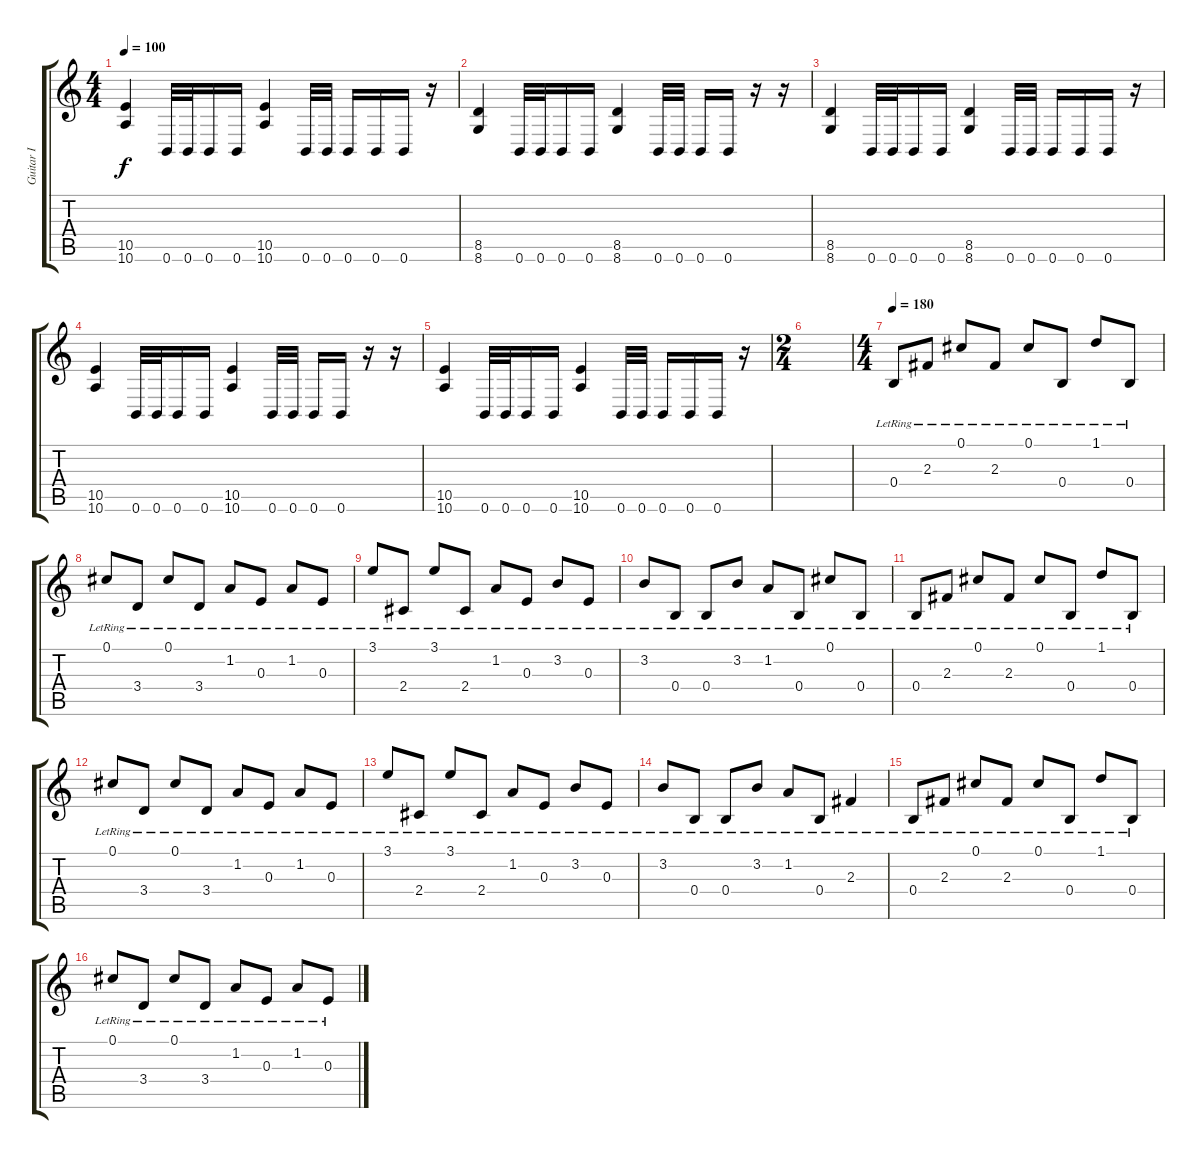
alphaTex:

\track ("Guitar I" "Guitar I") {instrument distortionguitar}
\staff {score tabs}
\tuning (Db4 Ab3 E3 B2 Gb2 B1) {hide}
\ts (4 4)
\tempo 100
\clef g2
\ks c
(10.5 10.6).4{dy f} 0.6.32 0.6.32 0.6.16 0.6.16 (10.5 10.6).4 0.6.32 0.6.32 0.6.16 0.6.16 0.6.16 r.16 |
(8.5 8.6).4 0.6.32 0.6.32 0.6.16 0.6.16 (8.5 8.6).4 0.6.32 0.6.32 0.6.16 0.6.16 r.16 r.16 |
(8.5 8.6).4 0.6.32 0.6.32 0.6.16 0.6.16 (8.5 8.6).4 0.6.32 0.6.32 0.6.16 0.6.16 0.6.16 r.16 |
(10.5 10.6).4 0.6.32 0.6.32 0.6.16 0.6.16 (10.5 10.6).4 0.6.32 0.6.32 0.6.16 0.6.16 r.16 r.16 |
(10.5 10.6).4 0.6.32 0.6.32 0.6.16 0.6.16 (10.5 10.6).4 0.6.32 0.6.32 0.6.16 0.6.16 0.6.16 r.16 |
\ts (2 4)
|
\ts (4 4)
\tempo 180
0.4{lr}.8{instrument electricguitarjazz} 2.3{lr}.8 0.1{lr}.8 2.3{lr}.8 0.1{lr}.8 0.4{lr}.8 1.1{lr}.8 0.4{lr}.8 |
0.1{lr}.8 3.4{lr}.8 0.1{lr}.8 3.4{lr}.8 1.2{lr}.8 0.3{lr}.8 1.2{lr}.8 0.3{lr}.8 |
3.1{lr}.8 2.4{lr}.8 3.1{lr}.8 2.4{lr}.8 1.2{lr}.8 0.3{lr}.8 3.2{lr}.8 0.3{lr}.8 |
3.2{lr}.8 0.4{lr}.8 0.4{lr}.8 3.2{lr}.8 1.2{lr}.8 0.4{lr}.8 0.1{lr}.8 0.4{lr}.8 |
0.4{lr}.8 2.3{lr}.8 0.1{lr}.8 2.3{lr}.8 0.1{lr}.8 0.4{lr}.8 1.1{lr}.8 0.4{lr}.8 |
0.1{lr}.8 3.4{lr}.8 0.1{lr}.8 3.4{lr}.8 1.2{lr}.8 0.3{lr}.8 1.2{lr}.8 0.3{lr}.8 |
3.1{lr}.8 2.4{lr}.8 3.1{lr}.8 2.4{lr}.8 1.2{lr}.8 0.3{lr}.8 3.2{lr}.8 0.3{lr}.8 |
3.2{lr}.8 0.4{lr}.8 0.4{lr}.8 3.2{lr}.8 1.2{lr}.8 0.4{lr}.8 2.3{lr}.4 |
0.4{lr}.8 2.3{lr}.8 0.1{lr}.8 2.3{lr}.8 0.1{lr}.8 0.4{lr}.8 1.1{lr}.8 0.4{lr}.8 |
0.1{lr}.8 3.4{lr}.8 0.1{lr}.8 3.4{lr}.8 1.2{lr}.8 0.3{lr}.8 1.2{lr}.8 0.3{lr}.8
